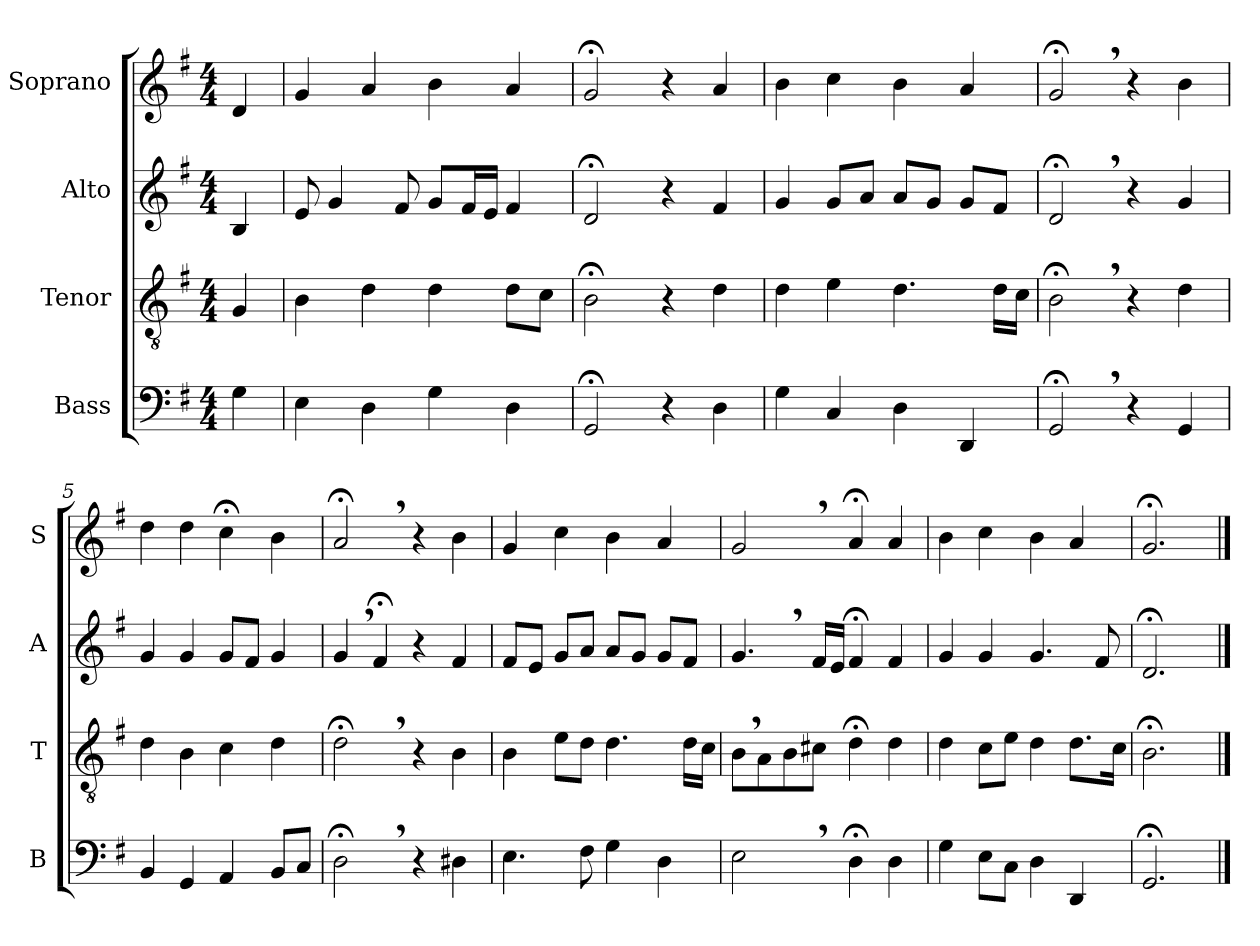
**kern	**kern	**kern	**kern
*part4	*part3	*part2	*part1
*staff4	*staff3	*staff2	*staff1
*I"Bass	*I"Tenor	*I"Alto	*I"Soprano
*I'B	*I'T	*I'A	*I'S
*clefF4	*clefGv2	*clefG2	*clefG2
*k[f#]	*k[f#]	*k[f#]	*k[f#]
*M4/4	*M4/4	*M4/4	*M4/4
=	=	=	=
4G\	4G/	4B/	4d/
=1	=1	=1	=1
4E\	4B\	8e/	4g/
.	.	4g/	.
4D\	4d\	.	4a/
.	.	8f#/	.
4G\	4d\	8g/L	4b\
.	.	16f#/L	.
.	.	16e/JJ	.
4D\	8d\L	4f#/	4a/
.	8c\J	.	.
=2	=2	=2	=2
2GG;</	2B;<\	2d;</	2g;</
4r	4r	4r	4r
4D\	4d\	4f#/	4a/
=3	=3	=3	=3
4G\	4d\	4g/	4b\
4C/	4e\	8g/L	4cc\
.	.	8a/J	.
4D\	4.d\	8a/L	4b\
.	.	8g/J	.
4DD/	.	8g/L	4a/
.	16d\LL	8f#/J	.
.	16c\JJ	.	.
=4	=4	=4	=4
2GG;<,/	2B;<,\	2d;<,/	2g;<,/
4r	4r	4r	4r
4GG/	4d\	4g/	4b\
=5	=5	=5	=5
4BB/	4d\	4g/	4dd\
4GG/	4B\	4g/	4dd\
4AA/	4c\	8g/L	4cc;<\
.	.	8f#/J	.
8BB/L	4d\	4g/	4b\
8C/J	.	.	.
=6	=6	=6	=6
2D;<,\	2d;<,\	4g,/	2a;<,/
.	.	4f#;</	.
4r	4r	4r	4r
4D#X\	4B\	4f#/	4b\
=7	=7	=7	=7
4.E\	4B\	8f#/L	4g/
.	.	8e/J	.
.	8e\L	8g/L	4cc\
8F#\	8d\J	8a/J	.
4G\	4.d\	8a/L	4b\
.	.	8g/J	.
4D\	.	8g/L	4a/
.	16d\LL	8f#/J	.
.	16c\JJ	.	.
=8	=8	=8	=8
2E,\	8B,\L	4.g,/	2g,/
.	8A\	.	.
.	8B\	.	.
.	8c#X\J	16f#/LL	.
.	.	16e/JJ	.
4D;<\	4d;<\	4f#;</	4a;</
4D\	4d\	4f#/	4a/
=9	=9	=9	=9
4G\	4d\	4g/	4b\
8E\L	8c\L	4g/	4cc\
8C\J	8e\J	.	.
4D\	4d\	4.g/	4b\
4DD/	8.d\L	.	4a/
.	.	8f#/	.
.	16c\Jk	.	.
=10	=10	=10	=10
2.GG;</	2.B;<\	2.d;</	2.g;</
==	==	==	==
*-	*-	*-	*-
